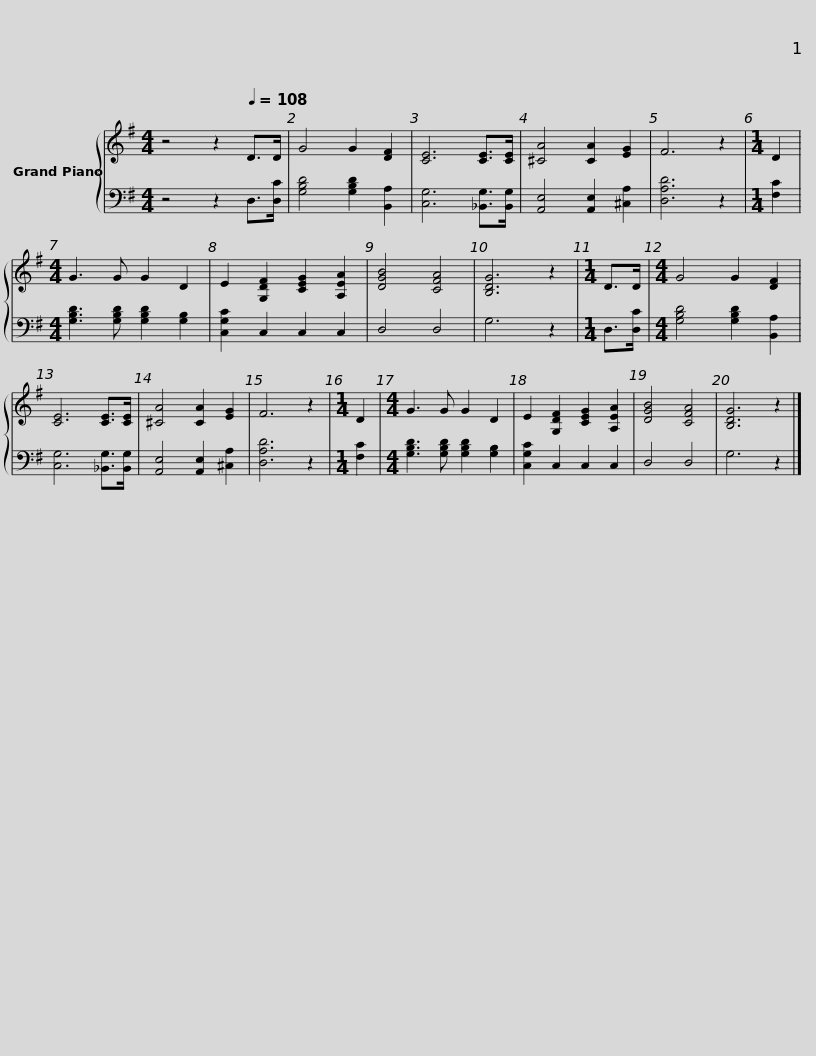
X:1
%%score { 1 | 2 }
L:1/8
M:4/4
I:linebreak $
K:G
V:1 treble
V:2 bass
V:1
 z4 z2[Q:1/4=108] D>D | G4 G2 [DF]2 | [CE]6 [CE]>[CE] | [^CA]4 [CA]2 [EG]2 | F6 z2 | %5
[M:1/4] D2 |[M:4/4] G3 G G2 D2 | E2 [G,DF]2 [CEG]2 [A,EA]2 | [DGB]4 [CFA]4 |$ [B,DG]6 z2 | %10
[M:1/4] D>D |[M:4/4] G4 G2 [DF]2 | [CE]6 [CE]>[CE] | [^CA]4 [CA]2 [EG]2 | F6 z2 | %15
[M:1/4] D2 |[M:4/4] G3 G G2 D2 | E2 [G,DF]2 [CEG]2 [A,EA]2 | [DGB]4 [CFA]4 |$ [B,DG]6 z2 |] %20
V:2
 z4 z2 D,>[D,C] | [G,B,D]4 [G,B,D]2 [B,,A,]2 | [C,G,]6 [_B,,G,]>[B,,G,] | [A,,E,]4 [A,,E,]2 [^C,A,]2 | [D,A,D]6 z2 | %5
[M:1/4] [F,C]2 |[M:4/4] [G,B,D]3 [G,B,D] [G,B,D]2 [G,B,]2 | [C,G,C]2 C,2 C,2 C,2 | D,4 D,4 |$ G,6 z2 | %10
[M:1/4] D,>[D,C] |[M:4/4] [G,B,D]4 [G,B,D]2 [B,,A,]2 | [C,G,]6 [_B,,G,]>[B,,G,] | [A,,E,]4 [A,,E,]2 [^C,A,]2 | [D,A,D]6 z2 | %15
[M:1/4] [F,C]2 |[M:4/4] [G,B,D]3 [G,B,D] [G,B,D]2 [G,B,]2 | [C,G,C]2 C,2 C,2 C,2 | D,4 D,4 |$ G,6 z2 |] %20
